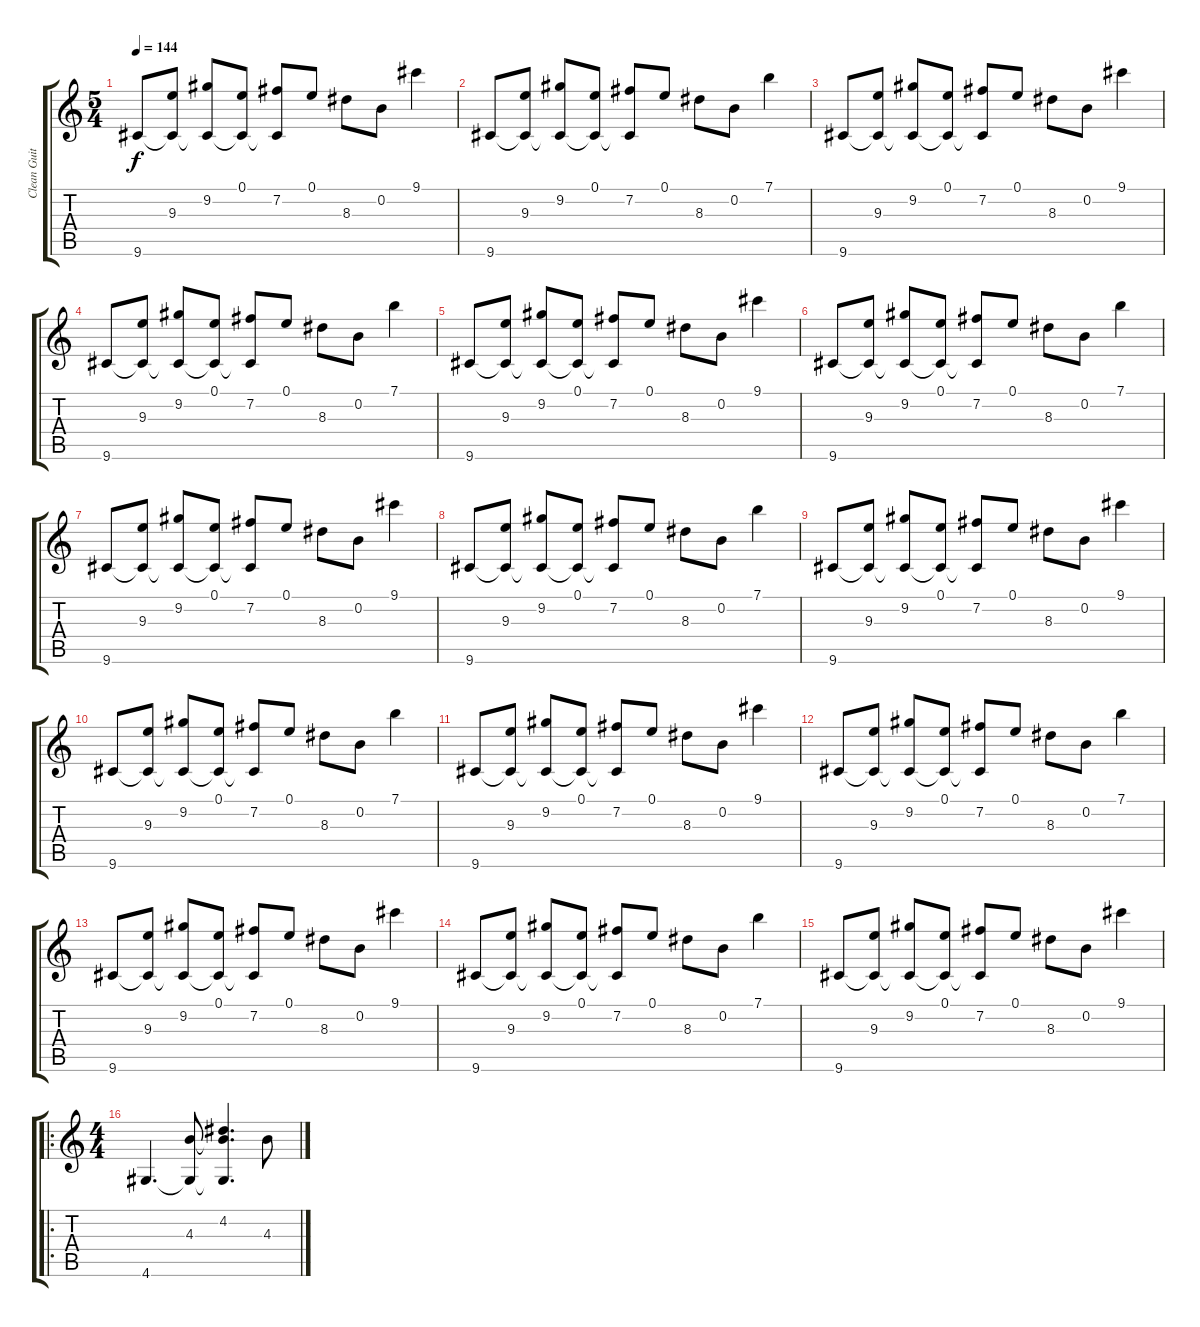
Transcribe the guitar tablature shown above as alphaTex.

\track ("Clean Guitar" "Clean Guit") {instrument electricguitarclean}
\staff {score tabs}
\tuning (E4 B3 G3 D3 A2 E2) {hide}
\ts (5 4)
\tempo 144
\clef g2
\ks c
9.6.8{dy f} (9.3 9.6{t}).8 (9.2 9.6{t}).8 (0.1 9.6{t}).8 (7.2 9.6{t}).8 0.1.8 8.3.8 0.2.8 9.1.4 |
9.6.8 (9.3 9.6{t}).8 (9.2 9.6{t}).8 (0.1 9.6{t}).8 (7.2 9.6{t}).8 0.1.8 8.3.8 0.2.8 7.1.4 |
9.6.8 (9.3 9.6{t}).8 (9.2 9.6{t}).8 (0.1 9.6{t}).8 (7.2 9.6{t}).8 0.1.8 8.3.8 0.2.8 9.1.4 |
9.6.8 (9.3 9.6{t}).8 (9.2 9.6{t}).8 (0.1 9.6{t}).8 (7.2 9.6{t}).8 0.1.8 8.3.8 0.2.8 7.1.4 |
9.6.8 (9.3 9.6{t}).8 (9.2 9.6{t}).8 (0.1 9.6{t}).8 (7.2 9.6{t}).8 0.1.8 8.3.8 0.2.8 9.1.4 |
9.6.8 (9.3 9.6{t}).8 (9.2 9.6{t}).8 (0.1 9.6{t}).8 (7.2 9.6{t}).8 0.1.8 8.3.8 0.2.8 7.1.4 |
9.6.8 (9.3 9.6{t}).8 (9.2 9.6{t}).8 (0.1 9.6{t}).8 (7.2 9.6{t}).8 0.1.8 8.3.8 0.2.8 9.1.4 |
9.6.8 (9.3 9.6{t}).8 (9.2 9.6{t}).8 (0.1 9.6{t}).8 (7.2 9.6{t}).8 0.1.8 8.3.8 0.2.8 7.1.4 |
9.6.8 (9.3 9.6{t}).8 (9.2 9.6{t}).8 (0.1 9.6{t}).8 (7.2 9.6{t}).8 0.1.8 8.3.8 0.2.8 9.1.4 |
9.6.8 (9.3 9.6{t}).8 (9.2 9.6{t}).8 (0.1 9.6{t}).8 (7.2 9.6{t}).8 0.1.8 8.3.8 0.2.8 7.1.4 |
9.6.8 (9.3 9.6{t}).8 (9.2 9.6{t}).8 (0.1 9.6{t}).8 (7.2 9.6{t}).8 0.1.8 8.3.8 0.2.8 9.1.4 |
9.6.8 (9.3 9.6{t}).8 (9.2 9.6{t}).8 (0.1 9.6{t}).8 (7.2 9.6{t}).8 0.1.8 8.3.8 0.2.8 7.1.4 |
9.6.8 (9.3 9.6{t}).8 (9.2 9.6{t}).8 (0.1 9.6{t}).8 (7.2 9.6{t}).8 0.1.8 8.3.8 0.2.8 9.1.4 |
9.6.8 (9.3 9.6{t}).8 (9.2 9.6{t}).8 (0.1 9.6{t}).8 (7.2 9.6{t}).8 0.1.8 8.3.8 0.2.8 7.1.4 |
9.6.8 (9.3 9.6{t}).8 (9.2 9.6{t}).8 (0.1 9.6{t}).8 (7.2 9.6{t}).8 0.1.8 8.3.8 0.2.8 9.1.4 |
\ro
\ts (4 4)
4.6.4{d} (4.3 4.6{t}).8 (4.2 4.3{t} 4.6{t}).4{d} 4.3.8
